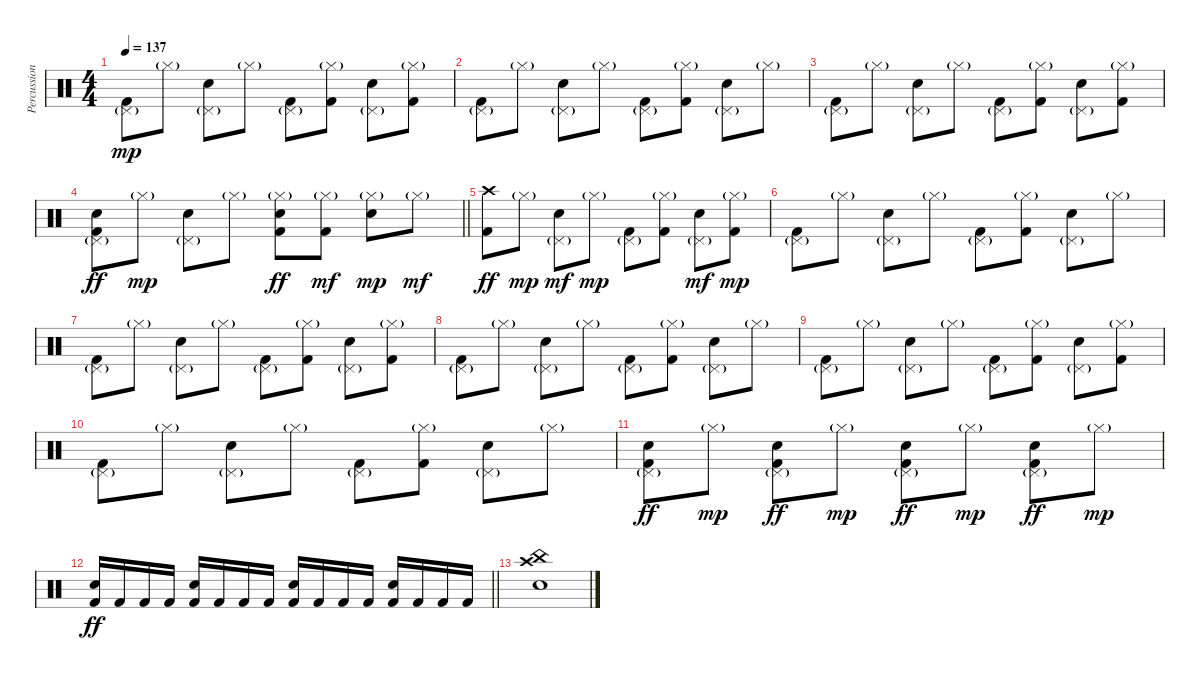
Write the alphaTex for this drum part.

\track ("Percussion" "Percussion") {instrument percussion}
\staff {score}
\articulation defaults
\ts (4 4)
\tempo 137
\clef neutral
\ks c
("Pedal Hi-Hat (hit)"{g} "Kick (hit) 2").8{dy mp} "Hi-Hat (closed)"{g}.8 ("Pedal Hi-Hat (hit)"{g} "Electric Snare (hit)").8 "Hi-Hat (closed)"{g}.8 ("Pedal Hi-Hat (hit)"{g} "Kick (hit) 2").8 ("Hi-Hat (closed)"{g} "Kick (hit) 2").8 ("Pedal Hi-Hat (hit)"{g} "Electric Snare (hit)").8 ("Hi-Hat (closed)"{g} "Kick (hit) 2").8 |
("Pedal Hi-Hat (hit)"{g} "Kick (hit) 2").8 "Hi-Hat (closed)"{g}.8 ("Pedal Hi-Hat (hit)"{g} "Electric Snare (hit)").8 "Hi-Hat (closed)"{g}.8 ("Pedal Hi-Hat (hit)"{g} "Kick (hit) 2").8 ("Hi-Hat (closed)"{g} "Kick (hit) 2").8 ("Pedal Hi-Hat (hit)"{g} "Electric Snare (hit)").8 "Hi-Hat (closed)"{g}.8 |
("Pedal Hi-Hat (hit)"{g} "Kick (hit) 2").8 "Hi-Hat (closed)"{g}.8 ("Pedal Hi-Hat (hit)"{g} "Electric Snare (hit)").8 "Hi-Hat (closed)"{g}.8 ("Pedal Hi-Hat (hit)"{g} "Kick (hit) 2").8 ("Hi-Hat (closed)"{g} "Kick (hit) 2").8 ("Pedal Hi-Hat (hit)"{g} "Electric Snare (hit)").8 ("Hi-Hat (closed)"{g} "Kick (hit) 2").8 |
\barLineRight lightlight
("Pedal Hi-Hat (hit)"{g} "Electric Snare (hit)" "Kick (hit) 2").8{dy ff} "Hi-Hat (closed)"{g}.8{dy mp} ("Pedal Hi-Hat (hit)"{g} "Electric Snare (hit)").8 "Hi-Hat (closed)"{g}.8 ("Hi-Hat (closed)"{g} "Electric Snare (hit)" "Kick (hit) 2").8{dy ff} ("Hi-Hat (closed)"{g} "Kick (hit) 2").8{dy mf} ("Hi-Hat (closed)"{g} "Electric Snare (hit)").8{dy mp} "Hi-Hat (closed)"{g}.8{dy mf} |
("Crash high (hit)" "Kick (hit) 2").8{dy ff} "Hi-Hat (closed)"{g}.8{dy mp} ("Pedal Hi-Hat (hit)"{g} "Electric Snare (hit)").8{dy mf} "Hi-Hat (closed)"{g}.8{dy mp} ("Pedal Hi-Hat (hit)"{g} "Kick (hit) 2").8 ("Hi-Hat (closed)"{g} "Kick (hit) 2").8 ("Pedal Hi-Hat (hit)"{g} "Electric Snare (hit)").8{dy mf} ("Hi-Hat (closed)"{g} "Kick (hit) 2").8{dy mp} |
("Pedal Hi-Hat (hit)"{g} "Kick (hit) 2").8 "Hi-Hat (closed)"{g}.8 ("Pedal Hi-Hat (hit)"{g} "Electric Snare (hit)").8 "Hi-Hat (closed)"{g}.8 ("Pedal Hi-Hat (hit)"{g} "Kick (hit) 2").8 ("Hi-Hat (closed)"{g} "Kick (hit) 2").8 ("Pedal Hi-Hat (hit)"{g} "Electric Snare (hit)").8 "Hi-Hat (closed)"{g}.8 |
("Pedal Hi-Hat (hit)"{g} "Kick (hit) 2").8 "Hi-Hat (closed)"{g}.8 ("Pedal Hi-Hat (hit)"{g} "Electric Snare (hit)").8 "Hi-Hat (closed)"{g}.8 ("Pedal Hi-Hat (hit)"{g} "Kick (hit) 2").8 ("Hi-Hat (closed)"{g} "Kick (hit) 2").8 ("Pedal Hi-Hat (hit)"{g} "Electric Snare (hit)").8 ("Hi-Hat (closed)"{g} "Kick (hit) 2").8 |
("Pedal Hi-Hat (hit)"{g} "Kick (hit) 2").8 "Hi-Hat (closed)"{g}.8 ("Pedal Hi-Hat (hit)"{g} "Electric Snare (hit)").8 "Hi-Hat (closed)"{g}.8 ("Pedal Hi-Hat (hit)"{g} "Kick (hit) 2").8 ("Hi-Hat (closed)"{g} "Kick (hit) 2").8 ("Pedal Hi-Hat (hit)"{g} "Electric Snare (hit)").8 "Hi-Hat (closed)"{g}.8 |
("Pedal Hi-Hat (hit)"{g} "Kick (hit) 2").8 "Hi-Hat (closed)"{g}.8 ("Pedal Hi-Hat (hit)"{g} "Electric Snare (hit)").8 "Hi-Hat (closed)"{g}.8 ("Pedal Hi-Hat (hit)"{g} "Kick (hit) 2").8 ("Hi-Hat (closed)"{g} "Kick (hit) 2").8 ("Pedal Hi-Hat (hit)"{g} "Electric Snare (hit)").8 ("Hi-Hat (closed)"{g} "Kick (hit) 2").8 |
("Pedal Hi-Hat (hit)"{g} "Kick (hit) 2").8 "Hi-Hat (closed)"{g}.8 ("Pedal Hi-Hat (hit)"{g} "Electric Snare (hit)").8 "Hi-Hat (closed)"{g}.8 ("Pedal Hi-Hat (hit)"{g} "Kick (hit) 2").8 ("Hi-Hat (closed)"{g} "Kick (hit) 2").8 ("Pedal Hi-Hat (hit)"{g} "Electric Snare (hit)").8 "Hi-Hat (closed)"{g}.8 |
("Pedal Hi-Hat (hit)"{g} "Electric Snare (hit)" "Kick (hit) 2").8{dy ff} "Hi-Hat (closed)"{g}.8{dy mp} ("Pedal Hi-Hat (hit)"{g} "Electric Snare (hit)" "Kick (hit) 2").8{dy ff} "Hi-Hat (closed)"{g}.8{dy mp} ("Pedal Hi-Hat (hit)"{g} "Electric Snare (hit)" "Kick (hit) 2").8{dy ff} "Hi-Hat (closed)"{g}.8{dy mp} ("Pedal Hi-Hat (hit)"{g} "Electric Snare (hit)" "Kick (hit) 2").8{dy ff} "Hi-Hat (closed)"{g}.8{dy mp} |
\barLineRight lightlight
("Electric Snare (hit)" "Kick (hit) 2").16{dy ff} "Kick (hit) 2".16 "Kick (hit) 2".16 "Kick (hit) 2".16 ("Electric Snare (hit)" "Kick (hit) 2").16 "Kick (hit) 2".16 "Kick (hit) 2".16 "Kick (hit) 2".16 ("Electric Snare (hit)" "Kick (hit) 2").16 "Kick (hit) 2".16 "Kick (hit) 2".16 "Kick (hit) 2".16 ("Electric Snare (hit)" "Kick (hit) 2").16 "Kick (hit) 2".16 "Kick (hit) 2".16 "Kick (hit) 2".16 |
("Crash high (hit)" "China (hit)" "Electric Snare (hit)").1
